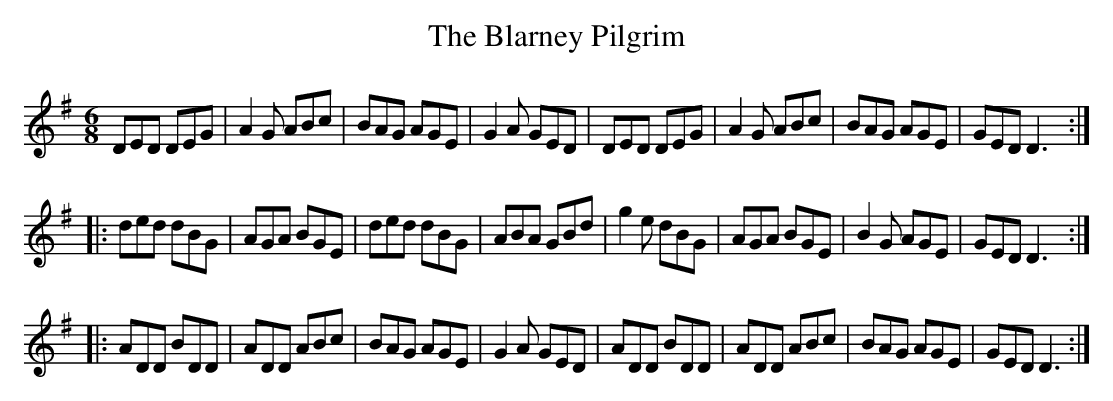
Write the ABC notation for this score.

X:1
T:Blarney Pilgrim, The
M:6/8
L:1/8
K:G
DED DEG|A2 G ABc|BAG AGE|G2 A GED|DED DEG|A2 G ABc|BAG AGE|GED D3  :|
|:ded dBG|AGA BGE|ded dBG|ABA GBd|g2 e dBG|AGA BGE|B2 G AGE|GED D3  :|
|:ADD BDD|ADD ABc|BAG AGE|G2 A GED|ADD BDD|ADD ABc|BAG AGE|GED D3  :|
